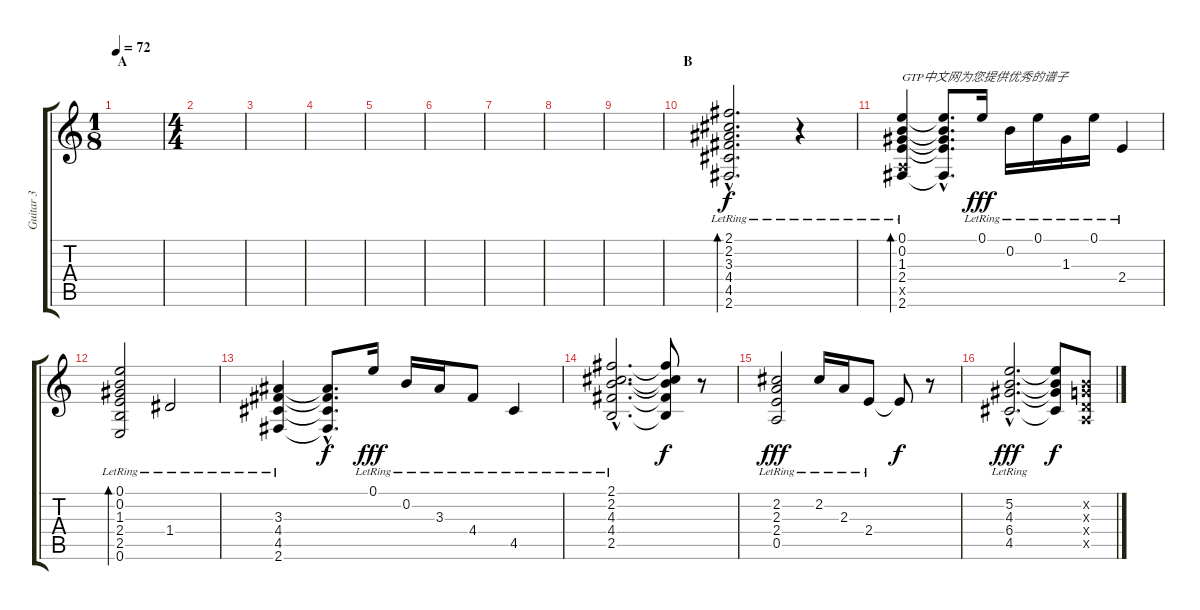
\track ("Guitar 3" "Guitar 3") {instrument electricguitarclean}
\staff {score tabs}
\tuning (E4 B3 G3 D3 A2 E2) {hide}
\ts (1 8)
\section ("" "A")
\tempo 72
\clef g2
\ks c
|
\ts (4 4)
|
|
|
|
|
|
|
|
\section ("" "B")
(2.1{hac lr} 2.2{hac lr} 3.3{hac lr} 4.4{hac lr} 4.5{hac lr} 2.6{hac lr}).2{d bd 120} r.4 |
(0.1{lr} 0.2{lr} 1.3{lr} 2.4{lr} 0.5{x} 2.6{lr}).4{bd 120 txt "GTP中文网为您提供优秀的谱子"} (0.1{hac t} 0.2{hac t} 1.3{hac t} 2.4{hac t} 2.6{hac t}).8{d dy f} 0.1{lr}.16{dy fff} 0.2{lr}.16 0.1{lr}.16 1.3{lr}.16 0.1{lr}.16 2.4{lr}.4 |
(0.1{lr} 0.2{lr} 1.3{lr} 2.4{lr} 2.5{lr} 0.6{lr}).2{bd 120} 1.4{lr}.2 |
(3.3{lr} 4.4{lr} 4.5{lr} 2.6{lr}).4 (3.3{hac t} 4.4{hac t} 4.5{hac t} 2.6{hac t}).8{d dy f} 0.1{lr}.16{dy fff} 0.2{lr}.16 3.3{lr}.16 4.4{lr}.8 4.5{lr}.4 |
(2.1{hac lr} 2.2{hac lr} 4.3{hac lr} 4.4{hac lr} 2.5{hac lr}).2{d} (2.1{t} 2.2{t} 4.3{t} 4.4{t} 2.5{t}).8{dy f} r.8 |
(2.2{lr} 2.3{lr} 2.4{lr} 0.5{lr}).2{dy fff} 2.2{lr}.16 2.3{lr}.16 2.4{lr}.8 2.4{t}.8{dy f} r.8 |
(5.2{hac lr} 4.3{hac lr} 6.4{hac lr} 4.5{hac lr}).2{d dy fff} (5.2{t} 4.3{t} 6.4{t} 4.5{t}).8{dy f} (0.2{x} 0.3{x} 0.4{x} 0.5{x}).8
